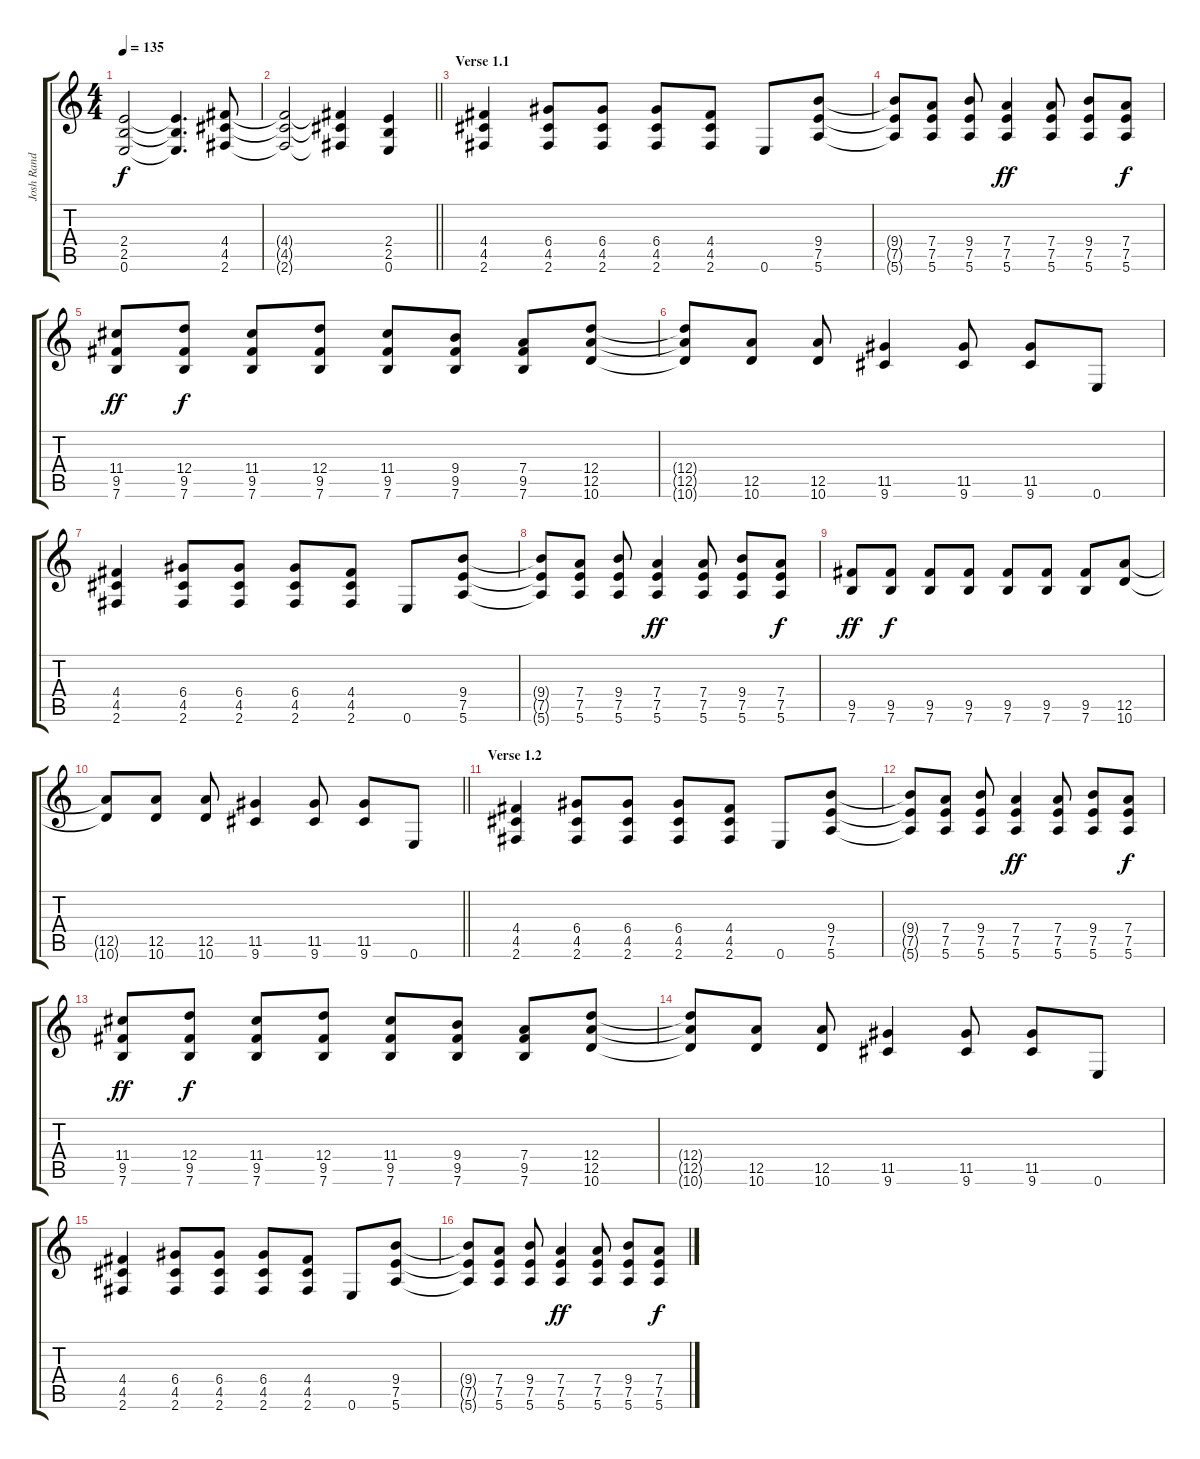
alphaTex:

\track ("Josh Rand" "Josh Rand") {instrument distortionguitar}
\staff {score tabs}
\tuning (E4 B3 G3 D3 A2 E2) {hide}
\ts (4 4)
\tempo 135
\clef g2
\ks c
(2.4 2.5 0.6).2{dy f} (2.4{t} 2.5{t} 0.6{t}).4{d} (4.4 4.5 2.6).8 |
\barLineRight lightlight
(4.4{t} 4.5{t} 2.6{t}).2 (4.4{t} 4.5{t} 2.6{t}).4 (2.4 2.5 0.6).4 |
\section ("" "Verse 1.1")
(4.4 4.5 2.6).4 (6.4 4.5 2.6).8 (6.4 4.5 2.6).8 (6.4 4.5 2.6).8 (4.4 4.5 2.6).8 0.6.8 (9.4 7.5 5.6).8 |
(9.4{t} 7.5{t} 5.6{t}).8 (7.4 7.5 5.6).8 (9.4 7.5 5.6).8 (7.4 7.5 5.6).4{dy ff} (7.4 7.5 5.6).8 (9.4 7.5 5.6).8 (7.4 7.5 5.6).8{dy f} |
(11.4 9.5 7.6).8{dy ff} (12.4 9.5 7.6).8{dy f} (11.4 9.5 7.6).8 (12.4 9.5 7.6).8 (11.4 9.5 7.6).8 (9.4 9.5 7.6).8 (7.4 9.5 7.6).8 (12.4 12.5 10.6).8 |
(12.4{t} 12.5{t} 10.6{t}).8 (12.5 10.6).8 (12.5 10.6).8 (11.5 9.6).4 (11.5 9.6).8 (11.5 9.6).8 0.6.8 |
(4.4 4.5 2.6).4 (6.4 4.5 2.6).8 (6.4 4.5 2.6).8 (6.4 4.5 2.6).8 (4.4 4.5 2.6).8 0.6.8 (9.4 7.5 5.6).8 |
(9.4{t} 7.5{t} 5.6{t}).8 (7.4 7.5 5.6).8 (9.4 7.5 5.6).8 (7.4 7.5 5.6).4{dy ff} (7.4 7.5 5.6).8 (9.4 7.5 5.6).8 (7.4 7.5 5.6).8{dy f} |
(9.5 7.6).8{dy ff} (9.5 7.6).8{dy f} (9.5 7.6).8 (9.5 7.6).8 (9.5 7.6).8 (9.5 7.6).8 (9.5 7.6).8 (12.5 10.6).8 |
\barLineRight lightlight
(12.5{t} 10.6{t}).8 (12.5 10.6).8 (12.5 10.6).8 (11.5 9.6).4 (11.5 9.6).8 (11.5 9.6).8 0.6.8 |
\section ("" "Verse 1.2")
(4.4 4.5 2.6).4 (6.4 4.5 2.6).8 (6.4 4.5 2.6).8 (6.4 4.5 2.6).8 (4.4 4.5 2.6).8 0.6.8 (9.4 7.5 5.6).8 |
(9.4{t} 7.5{t} 5.6{t}).8 (7.4 7.5 5.6).8 (9.4 7.5 5.6).8 (7.4 7.5 5.6).4{dy ff} (7.4 7.5 5.6).8 (9.4 7.5 5.6).8 (7.4 7.5 5.6).8{dy f} |
(11.4 9.5 7.6).8{dy ff} (12.4 9.5 7.6).8{dy f} (11.4 9.5 7.6).8 (12.4 9.5 7.6).8 (11.4 9.5 7.6).8 (9.4 9.5 7.6).8 (7.4 9.5 7.6).8 (12.4 12.5 10.6).8 |
(12.4{t} 12.5{t} 10.6{t}).8 (12.5 10.6).8 (12.5 10.6).8 (11.5 9.6).4 (11.5 9.6).8 (11.5 9.6).8 0.6.8 |
(4.4 4.5 2.6).4 (6.4 4.5 2.6).8 (6.4 4.5 2.6).8 (6.4 4.5 2.6).8 (4.4 4.5 2.6).8 0.6.8 (9.4 7.5 5.6).8 |
(9.4{t} 7.5{t} 5.6{t}).8 (7.4 7.5 5.6).8 (9.4 7.5 5.6).8 (7.4 7.5 5.6).4{dy ff} (7.4 7.5 5.6).8 (9.4 7.5 5.6).8 (7.4 7.5 5.6).8{dy f}
